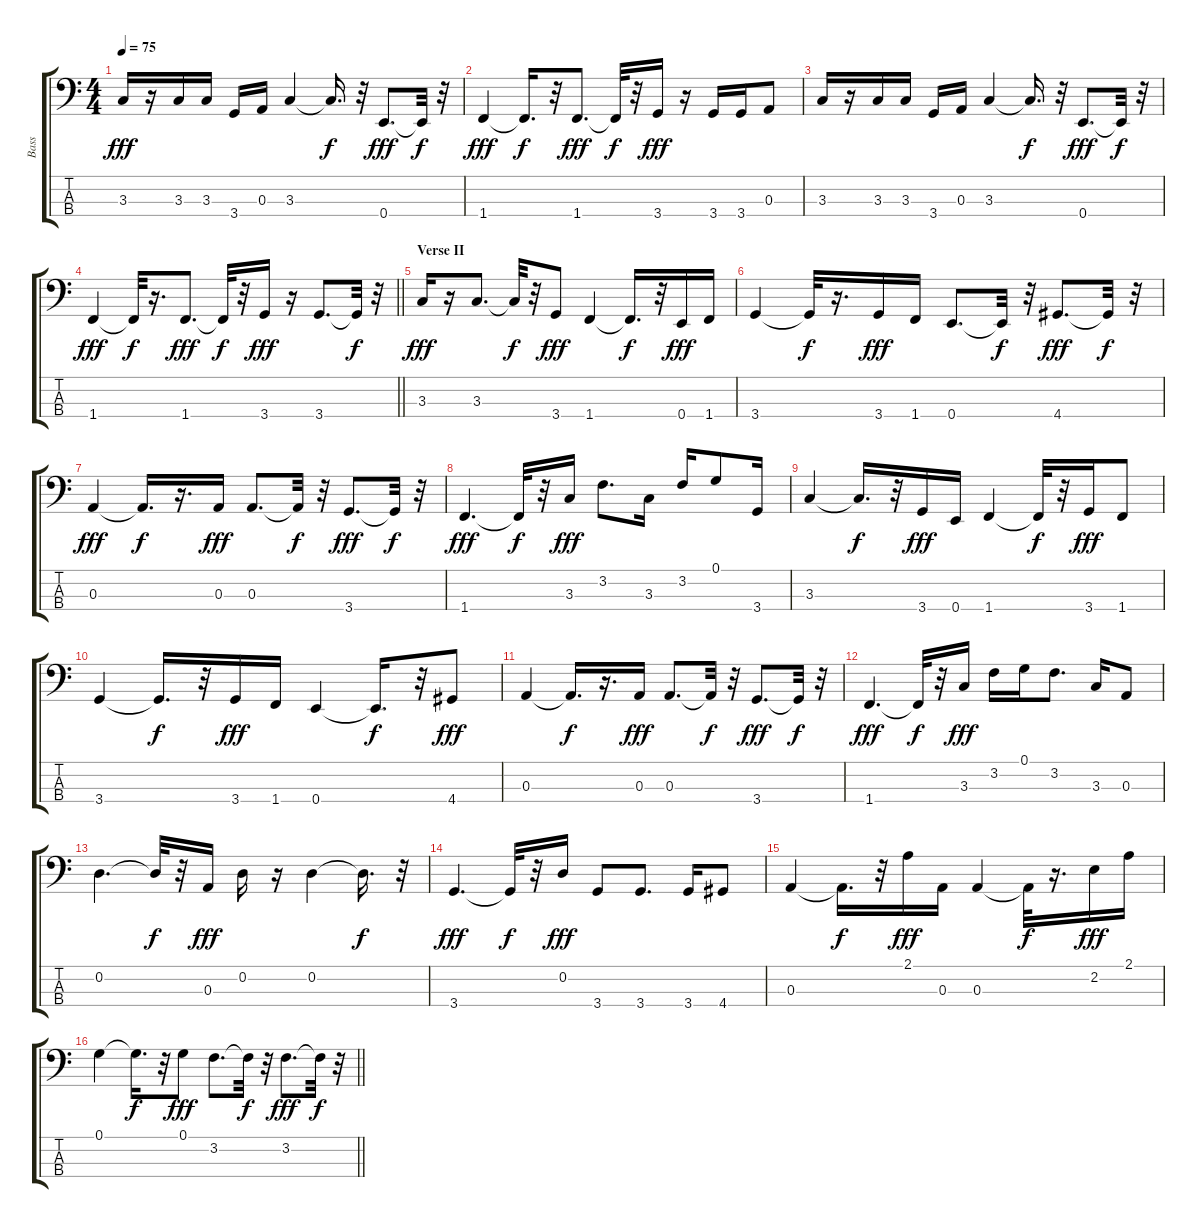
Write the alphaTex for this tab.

\track ("Bass" "Bass") {instrument slapbass1}
\staff {score tabs}
\tuning (G2 D2 A1 E1) {hide}
\ts (4 4)
\tempo 75
\clef f4
\ks c
3.3.16{dy fff} r.16 3.3.16 3.3.16 3.4.16 0.3.16 3.3.4 3.3{t}.16{d dy f} r.32 0.4.8{d dy fff} 0.4{t}.32{dy f} r.32 |
1.4.4{dy fff} 1.4{t}.16{d dy f} r.32 1.4.8{d dy fff} 1.4{t}.32{dy f} r.32 3.4.16{dy fff} r.16 3.4.16 3.4.16 0.3.8 |
3.3.16 r.16 3.3.16 3.3.16 3.4.16 0.3.16 3.3.4 3.3{t}.16{d dy f} r.32 0.4.8{d dy fff} 0.4{t}.32{dy f} r.32 |
\barLineRight lightlight
1.4.4{dy fff} 1.4{t}.32{dy f} r.16{d} 1.4.8{d dy fff} 1.4{t}.32{dy f} r.32 3.4.16{dy fff} r.16 3.4.8{d} 3.4{t}.32{dy f} r.32 |
\section ("" "Verse II")
3.3.16{dy fff} r.16 3.3.8{d} 3.3{t}.32{dy f} r.32 3.4.8{dy fff} 1.4.4 1.4{t}.16{d dy f} r.32 0.4.16{dy fff} 1.4.16 |
3.4.4 3.4{t}.32{dy f} r.16{d} 3.4.16{dy fff} 1.4.16 0.4.8{d} 0.4{t}.32{dy f} r.32 4.4.8{d dy fff} 4.4{t}.32{dy f} r.32 |
0.3.4{dy fff} 0.3{t}.16{d dy f} r.16{d} 0.3.16{dy fff} 0.3.8{d} 0.3{t}.32{dy f} r.32 3.4.8{d dy fff} 3.4{t}.32{dy f} r.32 |
1.4.4{d dy fff} 1.4{t}.32{dy f} r.32 3.3.16{dy fff} 3.2.8{d} 3.3.16 3.2.16 0.1.8 3.4.16 |
3.3.4 3.3{t}.16{d dy f} r.32 3.4.16{dy fff} 0.4.16 1.4.4 1.4{t}.32{dy f} r.32 3.4.16{dy fff} 1.4.8 |
3.4.4 3.4{t}.16{d dy f} r.32 3.4.16{dy fff} 1.4.16 0.4.4 0.4{t}.16{d dy f} r.32 4.4.8{dy fff} |
0.3.4 0.3{t}.16{d dy f} r.16{d} 0.3.16{dy fff} 0.3.8{d} 0.3{t}.32{dy f} r.32 3.4.8{d dy fff} 3.4{t}.32{dy f} r.32 |
1.4.4{d dy fff} 1.4{t}.32{dy f} r.32 3.3.16{dy fff} 3.2.16 0.1.16 3.2.8{d} 3.3.16 0.3.8 |
0.2.4{d} 0.2{t}.32{dy f} r.32 0.3.16{dy fff} 0.2.16 r.16 0.2.4 0.2{t}.16{d dy f} r.32 |
3.4.4{d dy fff} 3.4{t}.32{dy f} r.32 0.2.16{dy fff} 3.4.8 3.4.8{d} 3.4.16 4.4.8 |
0.3.4 0.3{t}.16{d dy f} r.32 2.1.16{dy fff} 0.3.16 0.3.4 0.3{t}.32{dy f} r.16{d} 2.2.16{dy fff} 2.1.16 |
\barLineRight lightlight
0.1.4 0.1{t}.16{d dy f} r.32 0.1.8{dy fff} 3.2.8{d} 3.2{t}.32{dy f} r.32 3.2.8{d dy fff} 3.2{t}.32{dy f} r.32
